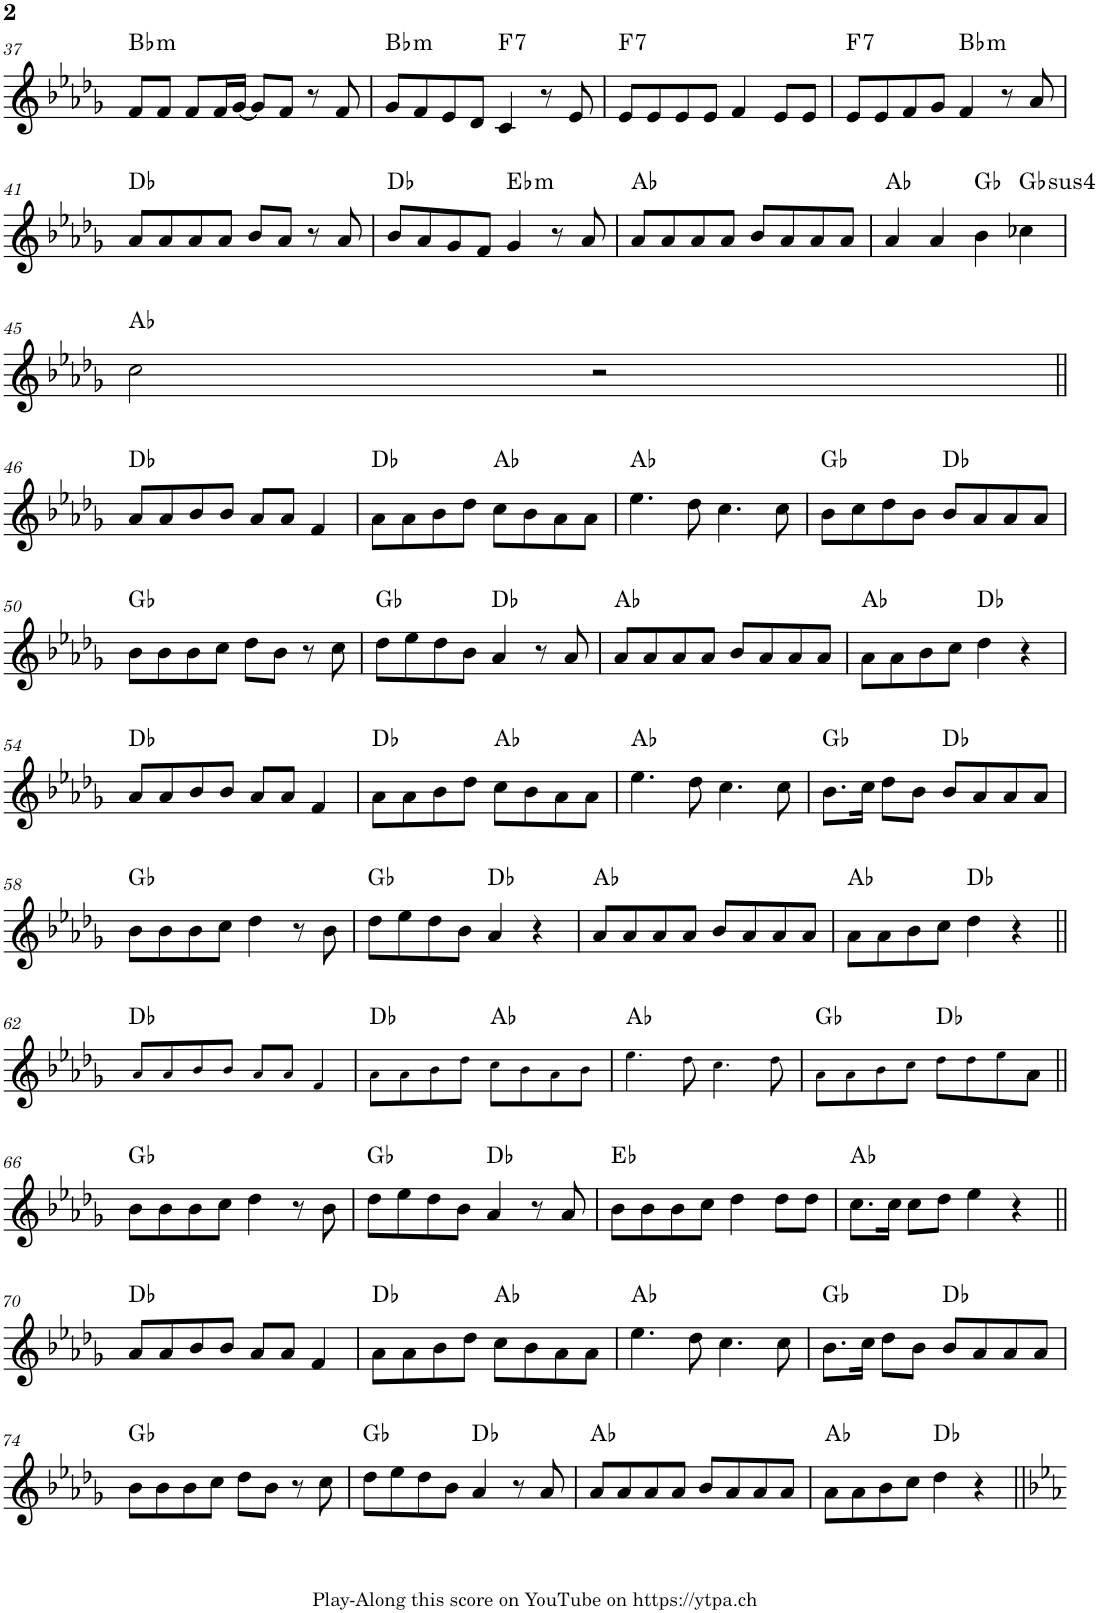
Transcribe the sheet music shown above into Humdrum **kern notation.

**kern	**harte
*part1	*part1
*staff1	*
*I"Piano	*
*I'Pno.	*
!!LO:PB:g=z
*clefG2	*
*k[b-e-a-d-g-]	*
*M4/4	*
=37	=37
!	!LO:H:kt=m
8f/L	Bb:min
8f/J	.
8f/L	.
16f/L	.
[16g-/JJ	.
8g-/L]	.
8f/J	.
8r	.
8f/	.
=38	=38
!	!LO:H:kt=m
8g-/L	Bb:min
8f/	.
8e-/	.
8d-/J	.
!	!LO:H:kt=7
4c/	F:7
8r	.
8e-/	.
=39	=39
!	!LO:H:kt=7
8e-/L	F:7
8e-/	.
8e-/	.
8e-/J	.
4f/	.
8e-/L	.
8e-/J	.
=40	=40
!	!LO:H:kt=7
8e-/L	F:7
8e-/	.
8f/	.
8g-/J	.
!	!LO:H:kt=m
4f/	Bb:min
8r	.
8a-/	.
!!LO:LB:g=z
=41	=41
8a-/L	Db:maj
8a-/	.
8a-/	.
8a-/J	.
8b-/L	.
8a-/J	.
8r	.
8a-/	.
=42	=42
8b-/L	Db:maj
8a-/	.
8g-/	.
8f/J	.
!	!LO:H:kt=m
4g-/	Eb:min
8r	.
8a-/	.
=43	=43
8a-/L	Ab:maj
8a-/	.
8a-/	.
8a-/J	.
8b-/L	.
8a-/	.
8a-/	.
8a-/J	.
=44	=44
4a-/	Ab:maj
4a-/	.
4b-\	Gb:maj
!	!LO:H:kt=4
4cc-X\	Gb:sus4
!!LO:LB:g=z
=45	=45
2cc\	Ab:maj
2r	.
!!LO:LB:g=z
=46||	=46||
8a-/L	Db:maj
8a-/	.
8b-/	.
8b-/J	.
8a-/L	.
8a-/J	.
4f/	.
=47	=47
8a-\L	Db:maj
8a-\	.
8b-\	.
8dd-\J	.
8cc\L	Ab:maj
8b-\	.
8a-\	.
8a-\J	.
=48	=48
4.ee-\	Ab:maj
8dd-\	.
4.cc\	.
8cc\	.
=49	=49
8b-\L	Gb:maj
8cc\	.
8dd-\	.
8b-\J	.
8b-/L	Db:maj
8a-/	.
8a-/	.
8a-/J	.
!!LO:LB:g=z
=50	=50
8b-\L	Gb:maj
8b-\	.
8b-\	.
8cc\J	.
8dd-\L	.
8b-\J	.
8r	.
8cc\	.
=51	=51
8dd-\L	Gb:maj
8ee-\	.
8dd-\	.
8b-\J	.
4a-/	Db:maj
8r	.
8a-/	.
=52	=52
8a-/L	Ab:maj
8a-/	.
8a-/	.
8a-/J	.
8b-/L	.
8a-/	.
8a-/	.
8a-/J	.
=53	=53
8a-\L	Ab:maj
8a-\	.
8b-\	.
8cc\J	.
4dd-\	Db:maj
4r	.
!!LO:LB:g=z
=54	=54
8a-/L	Db:maj
8a-/	.
8b-/	.
8b-/J	.
8a-/L	.
8a-/J	.
4f/	.
=55	=55
8a-\L	Db:maj
8a-\	.
8b-\	.
8dd-\J	.
8cc\L	Ab:maj
8b-\	.
8a-\	.
8a-\J	.
=56	=56
4.ee-\	Ab:maj
8dd-\	.
4.cc\	.
8cc\	.
=57	=57
8.b-\L	Gb:maj
16cc\Jk	.
8dd-\L	.
8b-\J	.
8b-/L	Db:maj
8a-/	.
8a-/	.
8a-/J	.
!!LO:LB:g=z
=58	=58
8b-\L	Gb:maj
8b-\	.
8b-\	.
8cc\J	.
4dd-\	.
8r	.
8b-\	.
=59	=59
8dd-\L	Gb:maj
8ee-\	.
8dd-\	.
8b-\J	.
4a-/	Db:maj
4r	.
=60	=60
8a-/L	Ab:maj
8a-/	.
8a-/	.
8a-/J	.
8b-/L	.
8a-/	.
8a-/	.
8a-/J	.
=61	=61
8a-\L	Ab:maj
8a-\	.
8b-\	.
8cc\J	.
4dd-\	Db:maj
4r	.
!!LO:LB:g=z
=62||	=62||
8a-!/L	Db:maj
8a-!/	.
8b-!/	.
8b-!/J	.
8a-!/L	.
8a-!/J	.
4f!/	.
=63	=63
8a-!\L	Db:maj
8a-!\	.
8b-!\	.
8dd-!\J	.
8cc!\L	Ab:maj
8b-!\	.
8a-!\	.
8b-!\J	.
=64	=64
4.ee-!\	Ab:maj
8dd-!\	.
4.cc!\	.
8dd-!\	.
=65	=65
8a-!\L	Gb:maj
8a-!\	.
8b-!\	.
8cc!\J	.
8dd-!\L	Db:maj
8dd-!\	.
8ee-!\	.
8a-\J	.
!!LO:LB:g=z
=66||	=66||
8b-\L	Gb:maj
8b-\	.
8b-\	.
8cc\J	.
4dd-\	.
8r	.
8b-\	.
=67	=67
8dd-\L	Gb:maj
8ee-\	.
8dd-\	.
8b-\J	.
4a-/	Db:maj
8r	.
8a-/	.
=68	=68
8b-\L	Eb:maj
8b-\	.
8b-\	.
8cc\J	.
4dd-\	.
8dd-\L	.
8dd-\J	.
=69	=69
8.cc\L	Ab:maj
16cc\Jk	.
8cc\L	.
8dd-\J	.
4ee-\	.
4r	.
!!LO:LB:g=z
=70||	=70||
8a-/L	Db:maj
8a-/	.
8b-/	.
8b-/J	.
8a-/L	.
8a-/J	.
4f/	.
=71	=71
8a-\L	Db:maj
8a-\	.
8b-\	.
8dd-\J	.
8cc\L	Ab:maj
8b-\	.
8a-\	.
8a-\J	.
=72	=72
4.ee-\	Ab:maj
8dd-\	.
4.cc\	.
8cc\	.
=73	=73
8.b-\L	Gb:maj
16cc\Jk	.
8dd-\L	.
8b-\J	.
8b-/L	Db:maj
8a-/	.
8a-/	.
8a-/J	.
!!LO:LB:g=z
=74	=74
8b-\L	Gb:maj
8b-\	.
8b-\	.
8cc\J	.
8dd-\L	.
8b-\J	.
8r	.
8cc\	.
=75	=75
8dd-\L	Gb:maj
8ee-\	.
8dd-\	.
8b-\J	.
4a-/	Db:maj
8r	.
8a-/	.
=76	=76
8a-/L	Ab:maj
8a-/	.
8a-/	.
8a-/J	.
8b-/L	.
8a-/	.
8a-/	.
8a-/J	.
=77	=77
8a-\L	Ab:maj
8a-\	.
8b-\	.
8cc\J	.
4dd-\	Db:maj
4r	.
=||	=||
*-	*-
